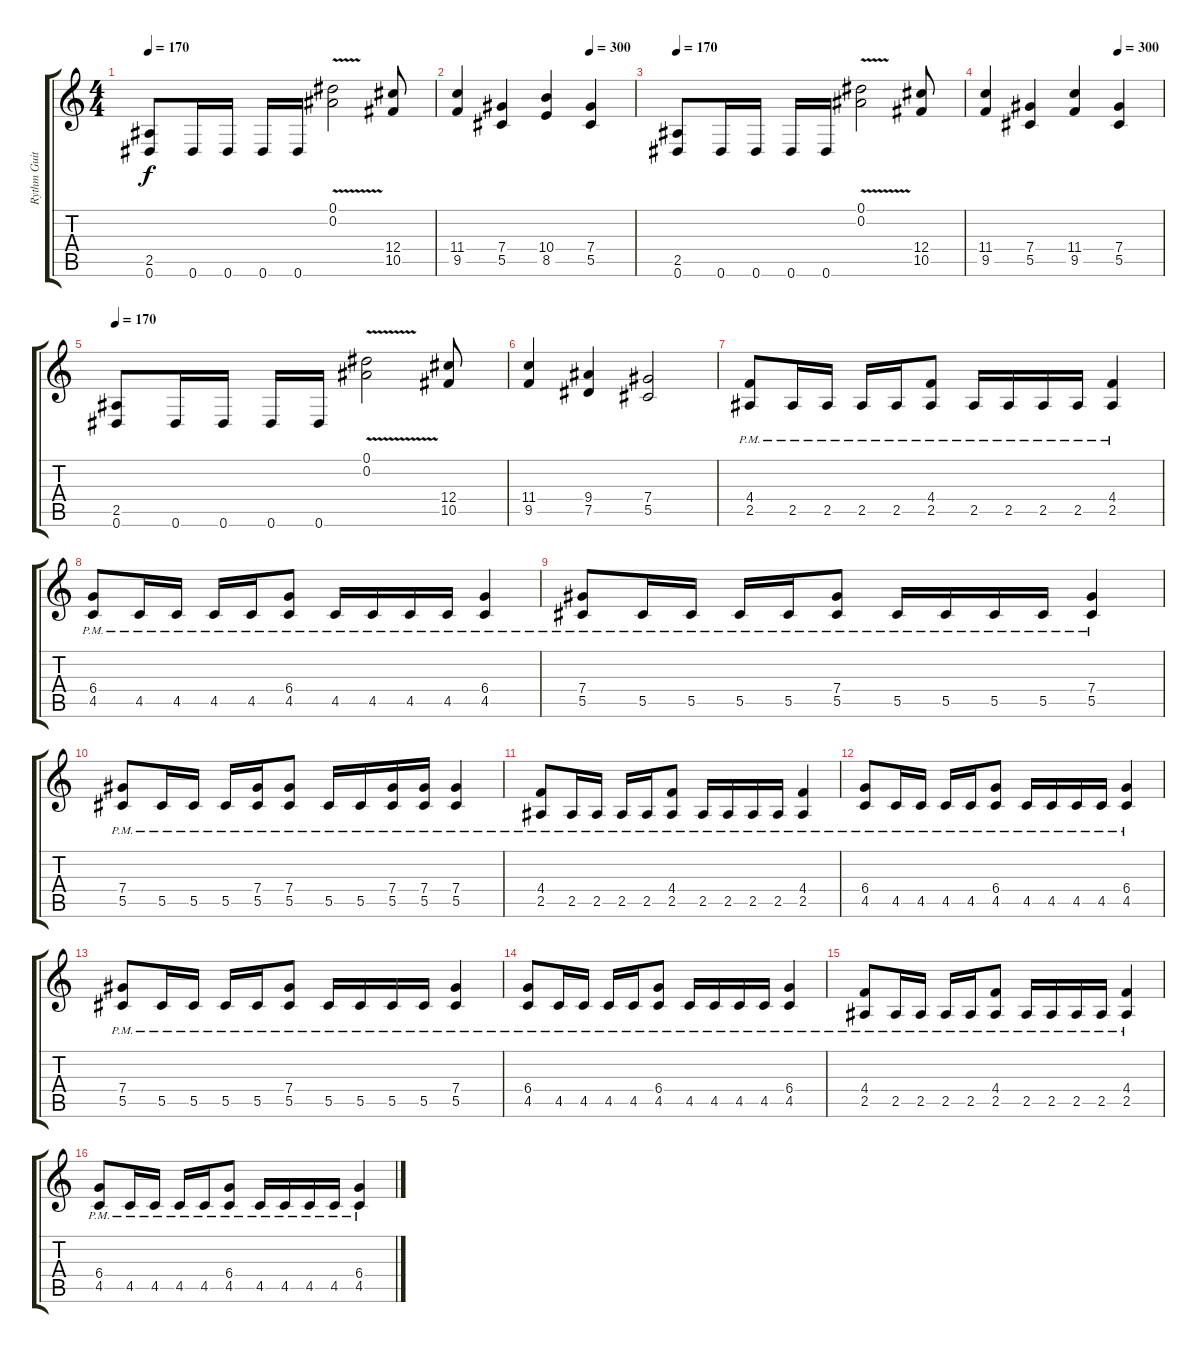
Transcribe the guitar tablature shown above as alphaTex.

\track ("Rythm Guitar" "Rythm Guit") {instrument acousticguitarsteel}
\staff {score tabs}
\tuning (Eb4 Bb3 Gb3 Db3 Ab2 Eb2) {hide}
\ts (4 4)
\tempo 170
\clef g2
\ks c
(2.5 0.6).8{dy f volume 16 instrument distortionguitar} 0.6.16 0.6.16 0.6.16 0.6.16 (0.1{v} 0.2).2 (12.4 10.5).8 |
\tempo (300 0.75)
(11.4 9.5).4 (7.4 5.5).4 (10.4 8.5).4 (7.4 5.5).4{instrument distortionguitar} |
\tempo 170
(2.5 0.6).8{volume 16 instrument distortionguitar} 0.6.16 0.6.16 0.6.16 0.6.16 (0.1{v} 0.2).2 (12.4 10.5).8 |
\tempo (300 0.75)
(11.4 9.5).4 (7.4 5.5).4 (11.4 9.5).4 (7.4 5.5).4{instrument distortionguitar} |
\tempo 170
(2.5 0.6).8{volume 16 instrument distortionguitar} 0.6.16 0.6.16 0.6.16 0.6.16 (0.1{v} 0.2).2 (12.4 10.5).8 |
(11.4 9.5).4 (9.4 7.5).4 (7.4 5.5).2 |
(4.4{pm} 2.5{pm}).8{volume 16 instrument distortionguitar} 2.5{pm}.16 2.5{pm}.16 2.5{pm}.16 2.5{pm}.16 (4.4{pm} 2.5{pm}).8 2.5{pm}.16 2.5{pm}.16 2.5{pm}.16 2.5{pm}.16 (4.4{pm} 2.5{pm}).4 |
(6.4{pm} 4.5{pm}).8 4.5{pm}.16 4.5{pm}.16 4.5{pm}.16 4.5{pm}.16 (6.4{pm} 4.5{pm}).8 4.5{pm}.16 4.5{pm}.16 4.5{pm}.16 4.5{pm}.16 (6.4{pm} 4.5{pm}).4 |
(7.4{pm} 5.5{pm}).8 5.5{pm}.16 5.5{pm}.16 5.5{pm}.16 5.5{pm}.16 (7.4{pm} 5.5{pm}).8 5.5{pm}.16 5.5{pm}.16 5.5{pm}.16 5.5{pm}.16 (7.4{pm} 5.5{pm}).4 |
(7.4{pm} 5.5{pm}).8 5.5{pm}.16 5.5{pm}.16 5.5{pm}.16 (7.4{pm} 5.5{pm}).16 (7.4{pm} 5.5{pm}).8 5.5{pm}.16 5.5{pm}.16 (7.4{pm} 5.5{pm}).16 (7.4{pm} 5.5{pm}).16 (7.4{pm} 5.5{pm}).4 |
(4.4{pm} 2.5{pm}).8{volume 16 instrument distortionguitar} 2.5{pm}.16 2.5{pm}.16 2.5{pm}.16 2.5{pm}.16 (4.4{pm} 2.5{pm}).8 2.5{pm}.16 2.5{pm}.16 2.5{pm}.16 2.5{pm}.16 (4.4{pm} 2.5{pm}).4 |
(6.4{pm} 4.5{pm}).8 4.5{pm}.16 4.5{pm}.16 4.5{pm}.16 4.5{pm}.16 (6.4{pm} 4.5{pm}).8 4.5{pm}.16 4.5{pm}.16 4.5{pm}.16 4.5{pm}.16 (6.4{pm} 4.5{pm}).4 |
(7.4{pm} 5.5{pm}).8 5.5{pm}.16 5.5{pm}.16 5.5{pm}.16 5.5{pm}.16 (7.4{pm} 5.5{pm}).8 5.5{pm}.16 5.5{pm}.16 5.5{pm}.16 5.5{pm}.16 (7.4{pm} 5.5{pm}).4 |
(6.4{pm} 4.5{pm}).8 4.5{pm}.16 4.5{pm}.16 4.5{pm}.16 4.5{pm}.16 (6.4{pm} 4.5{pm}).8 4.5{pm}.16 4.5{pm}.16 4.5{pm}.16 4.5{pm}.16 (6.4{pm} 4.5{pm}).4 |
(4.4{pm} 2.5{pm}).8{volume 16 instrument distortionguitar} 2.5{pm}.16 2.5{pm}.16 2.5{pm}.16 2.5{pm}.16 (4.4{pm} 2.5{pm}).8 2.5{pm}.16 2.5{pm}.16 2.5{pm}.16 2.5{pm}.16 (4.4{pm} 2.5{pm}).4 |
(6.4{pm} 4.5{pm}).8 4.5{pm}.16 4.5{pm}.16 4.5{pm}.16 4.5{pm}.16 (6.4{pm} 4.5{pm}).8 4.5{pm}.16 4.5{pm}.16 4.5{pm}.16 4.5{pm}.16 (6.4{pm} 4.5{pm}).4
